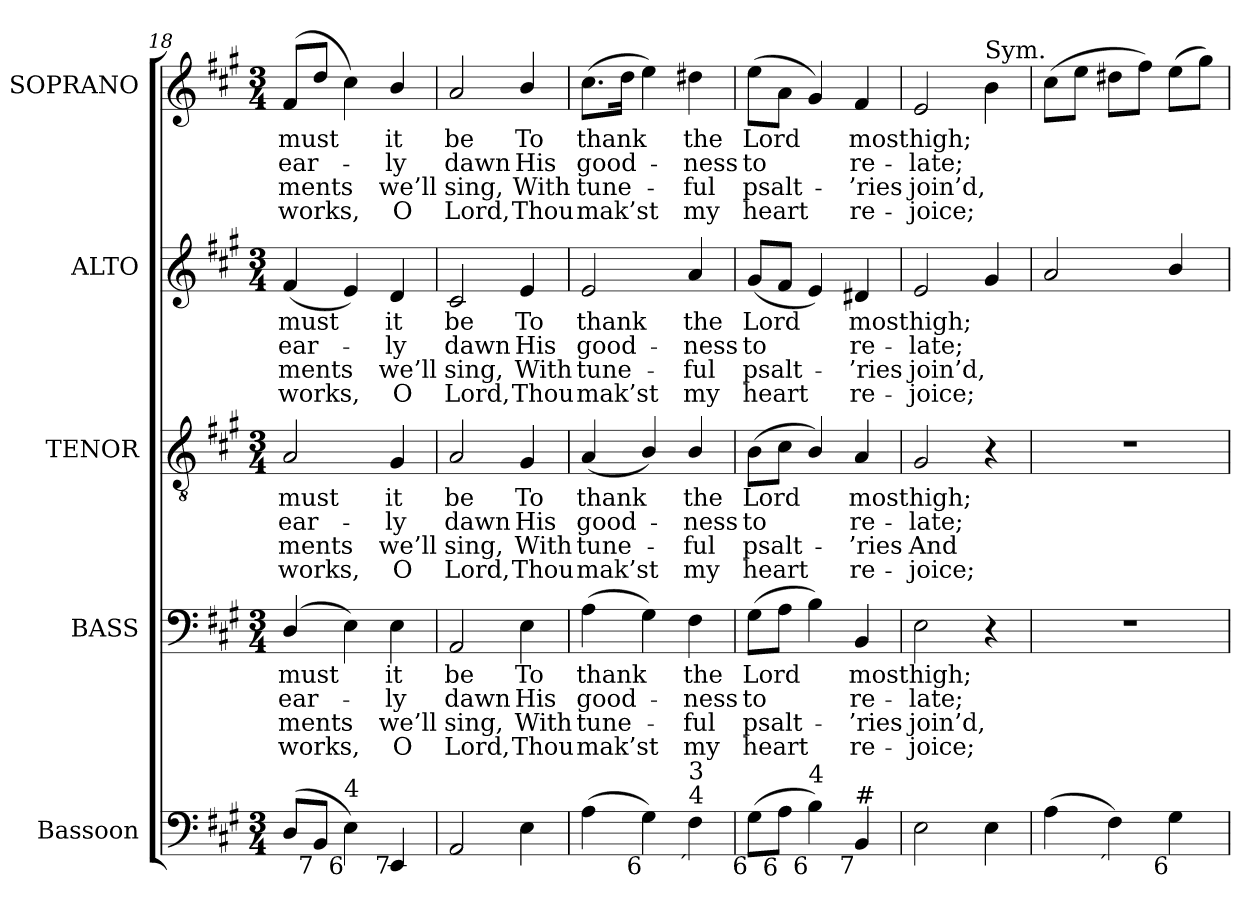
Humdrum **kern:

**kern	**kern	**text	**text	**text	**text	**kern	**text	**text	**text	**text	**kern	**text	**text	**text	**text	**kern	**text	**text	**text	**text
*part5	*part4	*part4	*part4	*part4	*part4	*part3	*part3	*part3	*part3	*part3	*part2	*part2	*part2	*part2	*part2	*part1	*part1	*part1	*part1	*part1
*staff5	*staff4	*staff4	*staff4	*staff4	*staff4	*staff3	*staff3	*staff3	*staff3	*staff3	*staff2	*staff2	*staff2	*staff2	*staff2	*staff1	*staff1	*staff1	*staff1	*staff1
*I"Bassoon	*I"BASS	*	*	*	*	*I"TENOR	*	*	*	*	*I"ALTO	*	*	*	*	*I"SOPRANO	*	*	*	*
*I'Bsn.	*I'B.	*	*	*	*	*I'T.	*	*	*	*	*I'A.	*	*	*	*	*I'S.	*	*	*	*
*clefF4	*clefF4	*	*	*	*	*clefGv2	*	*	*	*	*clefG2	*	*	*	*	*clefG2	*	*	*	*
*	*	*	*	*	*	*ITrd7c12	*	*	*	*	*	*	*	*	*	*	*	*	*	*
*k[f#c#g#]	*k[f#c#g#]	*	*	*	*	*k[f#c#g#]	*	*	*	*	*k[f#c#g#]	*	*	*	*	*k[f#c#g#]	*	*	*	*
*A:	*A:	*	*	*	*	*A:	*	*	*	*	*A:	*	*	*	*	*A:	*	*	*	*
*M3/4	*M3/4	*	*	*	*	*M3/4	*	*	*	*	*M3/4	*	*	*	*	*M3/4	*	*	*	*
=18	=18	=18	=18	=18	=18	=18	=18	=18	=18	=18	=18	=18	=18	=18	=18	=18	=18	=18	=18	=18
!	!	!LO:LY:b:color=#000000	!LO:LY:b:color=#000000	!LO:LY:b:color=#000000	!LO:LY:b:color=#000000	!	!	!	!	!	!	!	!	!	!	!	!	!	!	!
!	!	!	!	!	!	!	!LO:LY:b:color=#000000	!LO:LY:b:color=#000000	!LO:LY:b:color=#000000	!LO:LY:b:color=#000000	!	!	!	!	!	!	!	!	!	!
!	!	!	!	!	!	!	!	!	!	!	!	!LO:LY:b:color=#000000	!LO:LY:b:color=#000000	!LO:LY:b:color=#000000	!LO:LY:b:color=#000000	!	!	!	!	!
!	!	!	!	!	!	!	!	!	!	!	!	!	!	!	!	!	!LO:LY:b:color=#000000	!LO:LY:b:color=#000000	!LO:LY:b:color=#000000	!LO:LY:b:color=#000000
(8Di/L	(4Di/	must	ear-	ments	works,	2AAi/	must	ear-	ments	works,	(4f#i/	must	ear-	ments	works,	(8f#i/L	must	ear-	ments	works,
!LO:TX:b:rj:t=7	!	!	!	!	!	!	!	!	!	!	!	!	!	!	!	!	!	!	!	!
8BBi/J	.	.	.	.	.	.	.	.	.	.	.	.	.	.	.	8ddi/J	.	.	.	.
!LO:TX:b:rj:t=6	!	!	!	!	!	!	!	!	!	!	!	!	!	!	!	!	!	!	!	!
!LO:TX:t=4	!	!	!	!	!	!	!	!	!	!	!	!	!	!	!	!	!	!	!	!
4Ei\)	4Ei\)	.	.	.	.	.	.	.	.	.	4ei/)	.	.	.	.	4cc#i\)	.	.	.	.
!	!	!LO:LY:b:color=#000000	!LO:LY:b:color=#000000	!LO:LY:b:color=#000000	!LO:LY:b:color=#000000	!	!	!	!	!	!	!	!	!	!	!	!	!	!	!
!	!	!	!	!	!	!	!LO:LY:b:color=#000000	!LO:LY:b:color=#000000	!LO:LY:b:color=#000000	!LO:LY:b:color=#000000	!	!	!	!	!	!	!	!	!	!
!	!	!	!	!	!	!	!	!	!	!	!	!LO:LY:b:color=#000000	!LO:LY:b:color=#000000	!LO:LY:b:color=#000000	!LO:LY:b:color=#000000	!	!	!	!	!
!LO:TX:b:rj:t=7	!	!	!	!	!	!	!	!	!	!	!	!	!	!	!	!	!	!	!	!
!	!	!	!	!	!	!	!	!	!	!	!	!	!	!	!	!	!LO:LY:b:color=#000000	!LO:LY:b:color=#000000	!LO:LY:b:color=#000000	!LO:LY:b:color=#000000
4EEi/	4Ei\	it	-ly	we’ll	O	4GG#i/	it	-ly	we’ll	O	4di/	it	-ly	we’ll	O	4bi/	it	-ly	we’ll	O
=19	=19	=19	=19	=19	=19	=19	=19	=19	=19	=19	=19	=19	=19	=19	=19	=19	=19	=19	=19	=19
!	!	!LO:LY:b:color=#000000	!LO:LY:b:color=#000000	!LO:LY:b:color=#000000	!LO:LY:b:color=#000000	!	!	!	!	!	!	!	!	!	!	!	!	!	!	!
!	!	!	!	!	!	!	!LO:LY:b:color=#000000	!LO:LY:b:color=#000000	!LO:LY:b:color=#000000	!LO:LY:b:color=#000000	!	!	!	!	!	!	!	!	!	!
!	!	!	!	!	!	!	!	!	!	!	!	!LO:LY:b:color=#000000	!LO:LY:b:color=#000000	!LO:LY:b:color=#000000	!LO:LY:b:color=#000000	!	!	!	!	!
!	!	!	!	!	!	!	!	!	!	!	!	!	!	!	!	!	!LO:LY:b:color=#000000	!LO:LY:b:color=#000000	!LO:LY:b:color=#000000	!LO:LY:b:color=#000000
2AAi/	2AAi/	be	dawn	sing,	Lord,	2AAi/	be	dawn	sing,	Lord,	2c#i/	be	dawn	sing,	Lord,	2ai/	be	dawn	sing,	Lord,
!	!	!LO:LY:b:color=#000000	!LO:LY:b:color=#000000	!LO:LY:b:color=#000000	!LO:LY:b:color=#000000	!	!	!	!	!	!	!	!	!	!	!	!	!	!	!
!	!	!	!	!	!	!	!LO:LY:b:color=#000000	!LO:LY:b:color=#000000	!LO:LY:b:color=#000000	!LO:LY:b:color=#000000	!	!	!	!	!	!	!	!	!	!
!	!	!	!	!	!	!	!	!	!	!	!	!LO:LY:b:color=#000000	!LO:LY:b:color=#000000	!LO:LY:b:color=#000000	!LO:LY:b:color=#000000	!	!	!	!	!
!	!	!	!	!	!	!	!	!	!	!	!	!	!	!	!	!	!LO:LY:b:color=#000000	!LO:LY:b:color=#000000	!LO:LY:b:color=#000000	!LO:LY:b:color=#000000
4Ei\	4Ei\	To	His	With	Thou	4GG#i/	To	His	With	Thou	4ei/	To	His	With	Thou	4bi/	To	His	With	Thou
=20	=20	=20	=20	=20	=20	=20	=20	=20	=20	=20	=20	=20	=20	=20	=20	=20	=20	=20	=20	=20
!	!	!LO:LY:b:color=#000000	!LO:LY:b:color=#000000	!LO:LY:b:color=#000000	!LO:LY:b:color=#000000	!	!	!	!	!	!	!	!	!	!	!	!	!	!	!
!	!	!	!	!	!	!	!LO:LY:b:color=#000000	!LO:LY:b:color=#000000	!LO:LY:b:color=#000000	!LO:LY:b:color=#000000	!	!	!	!	!	!	!	!	!	!
!	!	!	!	!	!	!	!	!	!	!	!	!LO:LY:b:color=#000000	!LO:LY:b:color=#000000	!LO:LY:b:color=#000000	!LO:LY:b:color=#000000	!	!	!	!	!
!	!	!	!	!	!	!	!	!	!	!	!	!	!	!	!	!	!LO:LY:b:color=#000000	!LO:LY:b:color=#000000	!LO:LY:b:color=#000000	!LO:LY:b:color=#000000
(4Ai\	(4Ai\	thank	good-	tune-	-mak’st	(4AAi/	thank	good-	tune-	-mak’st	2ei/	thank	good-	tune-	-mak’st	(8.cc#i\L	thank	good-	tune-	-mak’st
.	.	.	.	.	.	.	.	.	.	.	.	.	.	.	.	16ddi\Jk	.	.	.	.
!LO:TX:b:rj:t=6	!	!	!	!	!	!	!	!	!	!	!	!	!	!	!	!	!	!	!	!
4G#i\)	4G#i\)	.	.	.	.	4BBi/)	.	.	.	.	.	.	.	.	.	4eei\)	.	.	.	.
!	!	!LO:LY:b:color=#000000	!LO:LY:b:color=#000000	!LO:LY:b:color=#000000	!LO:LY:b:color=#000000	!	!	!	!	!	!	!	!	!	!	!	!	!	!	!
!	!	!	!	!	!	!	!LO:LY:b:color=#000000	!LO:LY:b:color=#000000	!LO:LY:b:color=#000000	!LO:LY:b:color=#000000	!	!	!	!	!	!	!	!	!	!
!	!	!	!	!	!	!	!	!	!	!	!	!LO:LY:b:color=#000000	!LO:LY:b:color=#000000	!LO:LY:b:color=#000000	!LO:LY:b:color=#000000	!	!	!	!	!
!LO:TX:b:rj:t=´	!	!	!	!	!	!	!	!	!	!	!	!	!	!	!	!	!	!	!	!
!LO:TX:t=4	!	!	!	!	!	!	!	!	!	!	!	!	!	!	!	!	!	!	!	!
!LO:TX:t=3	!	!	!	!	!	!	!	!	!	!	!	!	!	!	!	!	!	!	!	!
!	!	!	!	!	!	!	!	!	!	!	!	!	!	!	!	!	!LO:LY:b:color=#000000	!LO:LY:b:color=#000000	!LO:LY:b:color=#000000	!LO:LY:b:color=#000000
4F#i\	4F#i\	the	-ness	ful	my	4BBi/	the	-ness	ful	my	4ai/	the	-ness	ful	my	4dd#Xi\	the	-ness	ful	my
=21	=21	=21	=21	=21	=21	=21	=21	=21	=21	=21	=21	=21	=21	=21	=21	=21	=21	=21	=21	=21
!	!	!LO:LY:b:color=#000000	!LO:LY:b:color=#000000	!LO:LY:b:color=#000000	!LO:LY:b:color=#000000	!	!	!	!	!	!	!	!	!	!	!	!	!	!	!
!	!	!	!	!	!	!	!LO:LY:b:color=#000000	!LO:LY:b:color=#000000	!LO:LY:b:color=#000000	!LO:LY:b:color=#000000	!	!	!	!	!	!	!	!	!	!
!	!	!	!	!	!	!	!	!	!	!	!	!LO:LY:b:color=#000000	!LO:LY:b:color=#000000	!LO:LY:b:color=#000000	!LO:LY:b:color=#000000	!	!	!	!	!
!LO:TX:b:rj:t=6	!	!	!	!	!	!	!	!	!	!	!	!	!	!	!	!	!	!	!	!
!	!	!	!	!	!	!	!	!	!	!	!	!	!	!	!	!	!LO:LY:b:color=#000000	!LO:LY:b:color=#000000	!LO:LY:b:color=#000000	!LO:LY:b:color=#000000
(8G#i\L	(8G#i\L	Lord	to	psalt-	-heart	(8BBi\L	Lord	to	psalt-	-heart	(8g#i/L	Lord	to	psalt-	-heart	(8eei\L	Lord	to	psalt-	-heart
!LO:TX:b:rj:t=6	!	!	!	!	!	!	!	!	!	!	!	!	!	!	!	!	!	!	!	!
8Ai\J	8Ai\J	.	.	.	.	8C#i\J	.	.	.	.	8f#i/J	.	.	.	.	8ai\J	.	.	.	.
!LO:TX:b:rj:t=6	!	!	!	!	!	!	!	!	!	!	!	!	!	!	!	!	!	!	!	!
!LO:TX:t=4	!	!	!	!	!	!	!	!	!	!	!	!	!	!	!	!	!	!	!	!
4Bi\)	4Bi\)	.	.	.	.	4BBi/)	.	.	.	.	4ei/)	.	.	.	.	4g#i/)	.	.	.	.
!	!	!LO:LY:b:color=#000000	!LO:LY:b:color=#000000	!LO:LY:b:color=#000000	!LO:LY:b:color=#000000	!	!	!	!	!	!	!	!	!	!	!	!	!	!	!
!	!	!	!	!	!	!	!LO:LY:b:color=#000000	!LO:LY:b:color=#000000	!LO:LY:b:color=#000000	!LO:LY:b:color=#000000	!	!	!	!	!	!	!	!	!	!
!	!	!	!	!	!	!	!	!	!	!	!	!LO:LY:b:color=#000000	!LO:LY:b:color=#000000	!LO:LY:b:color=#000000	!LO:LY:b:color=#000000	!	!	!	!	!
!LO:TX:b:rj:t=7	!	!	!	!	!	!	!	!	!	!	!	!	!	!	!	!	!	!	!	!
!LO:TX:t=#	!	!	!	!	!	!	!	!	!	!	!	!	!	!	!	!	!	!	!	!
!	!	!	!	!	!	!	!	!	!	!	!	!	!	!	!	!	!LO:LY:b:color=#000000	!LO:LY:b:color=#000000	!LO:LY:b:color=#000000	!LO:LY:b:color=#000000
4BBi/	4BBi/	most	re-	’ries	re-	4AAi/	most	re-	’ries	re-	4d#Xi/	most	re-	’ries	re-	4f#i/	most	re-	’ries	re-
=22	=22	=22	=22	=22	=22	=22	=22	=22	=22	=22	=22	=22	=22	=22	=22	=22	=22	=22	=22	=22
!	!	!LO:LY:b:color=#000000	!LO:LY:b:color=#000000	!LO:LY:b:color=#000000	!LO:LY:b:color=#000000	!	!	!	!	!	!	!	!	!	!	!	!	!	!	!
!	!	!	!	!	!	!	!LO:LY:b:color=#000000	!LO:LY:b:color=#000000	!LO:LY:b:color=#000000	!LO:LY:b:color=#000000	!	!	!	!	!	!	!	!	!	!
!	!	!	!	!	!	!	!	!	!	!	!	!LO:LY:b:color=#000000	!LO:LY:b:color=#000000	!LO:LY:b:color=#000000	!LO:LY:b:color=#000000	!	!	!	!	!
!	!	!	!	!	!	!	!	!	!	!	!	!	!	!	!	!	!LO:LY:b:color=#000000	!LO:LY:b:color=#000000	!LO:LY:b:color=#000000	!LO:LY:b:color=#000000
2Ei\	2Ei\	high;	-late;	-join’d,	joice;	2GG#i/	high;	-late;	-And	joice;	2ei/	high;	-late;	-join’d,	joice;	2ei/	high;	-late;	-join’d,	joice;
!	!	!	!	!	!	!	!	!	!	!	!	!	!	!	!	!LO:TX:a:t=Sym.	!	!	!	!
4Ei\	4r	.	.	.	.	4r	.	.	.	.	4g#i/	.	.	.	.	4bi\	.	.	.	.
=23	=23	=23	=23	=23	=23	=23	=23	=23	=23	=23	=23	=23	=23	=23	=23	=23	=23	=23	=23	=23
!	!LO:N:vis=1	!	!	!	!	!LO:N:vis=1	!	!	!	!	!	!	!	!	!	!	!	!	!	!
(4Ai\	2.r	.	.	.	.	2.r	.	.	.	.	2ai/	.	.	.	.	(8cc#i\L	.	.	.	.
.	.	.	.	.	.	.	.	.	.	.	.	.	.	.	.	8eei\J	.	.	.	.
!LO:TX:b:rj:t=´	!	!	!	!	!	!	!	!	!	!	!	!	!	!	!	!	!	!	!	!
4F#i\)	.	.	.	.	.	.	.	.	.	.	.	.	.	.	.	8dd#Xi\L	.	.	.	.
.	.	.	.	.	.	.	.	.	.	.	.	.	.	.	.	8ff#i\J)	.	.	.	.
!LO:TX:b:rj:t=6	!	!	!	!	!	!	!	!	!	!	!	!	!	!	!	!	!	!	!	!
4G#i\	.	.	.	.	.	.	.	.	.	.	4bi/	.	.	.	.	(8eei\L	.	.	.	.
.	.	.	.	.	.	.	.	.	.	.	.	.	.	.	.	8gg#i\J)	.	.	.	.
=	=	=	=	=	=	=	=	=	=	=	=	=	=	=	=	=	=	=	=	=
*-	*-	*-	*-	*-	*-	*-	*-	*-	*-	*-	*-	*-	*-	*-	*-	*-	*-	*-	*-	*-
